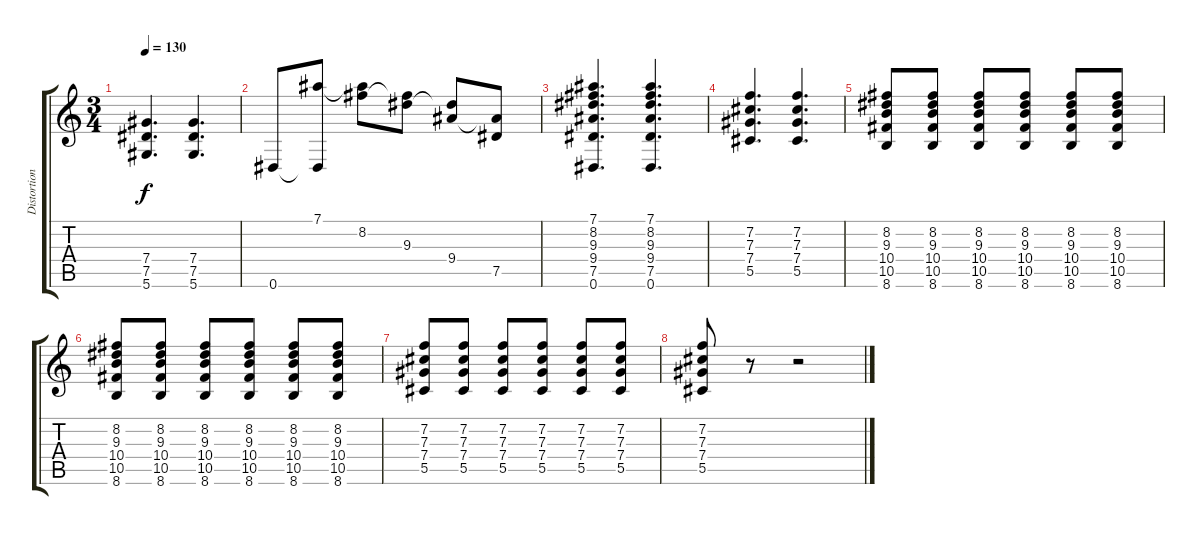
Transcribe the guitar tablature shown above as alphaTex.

\track ("Distortion Guitar" "Distortion") {instrument distortionguitar}
\staff {score tabs}
\tuning (Eb4 Bb3 Gb3 Db3 Ab2 Eb2) {hide}
\ts (3 4)
\tempo 130
\clef g2
\ks c
(7.4 7.5 5.6).4{d dy f} (7.4 7.5 5.6).4{d} |
0.6.8 (7.1 0.6{t}).8 (7.1{t} 8.2).8 (8.2{t} 9.3).8 (9.3{t} 9.4).8 (9.4{t} 7.5).8 |
(7.1 8.2 9.3 9.4 7.5 0.6).4{d} (7.1 8.2 9.3 9.4 7.5 0.6).4{d} |
(7.2 7.3 7.4 5.5).4{d} (7.2 7.3 7.4 5.5).4{d} |
(8.2 9.3 10.4 10.5 8.6).8 (8.2 9.3 10.4 10.5 8.6).8 (8.2 9.3 10.4 10.5 8.6).8 (8.2 9.3 10.4 10.5 8.6).8 (8.2 9.3 10.4 10.5 8.6).8 (8.2 9.3 10.4 10.5 8.6).8 |
(8.2 9.3 10.4 10.5 8.6).8 (8.2 9.3 10.4 10.5 8.6).8 (8.2 9.3 10.4 10.5 8.6).8 (8.2 9.3 10.4 10.5 8.6).8 (8.2 9.3 10.4 10.5 8.6).8 (8.2 9.3 10.4 10.5 8.6).8 |
(7.2 7.3 7.4 5.5).8 (7.2 7.3 7.4 5.5).8 (7.2 7.3 7.4 5.5).8 (7.2 7.3 7.4 5.5).8 (7.2 7.3 7.4 5.5).8 (7.2 7.3 7.4 5.5).8 |
(7.2 7.3 7.4 5.5).8 r.8 r.2
